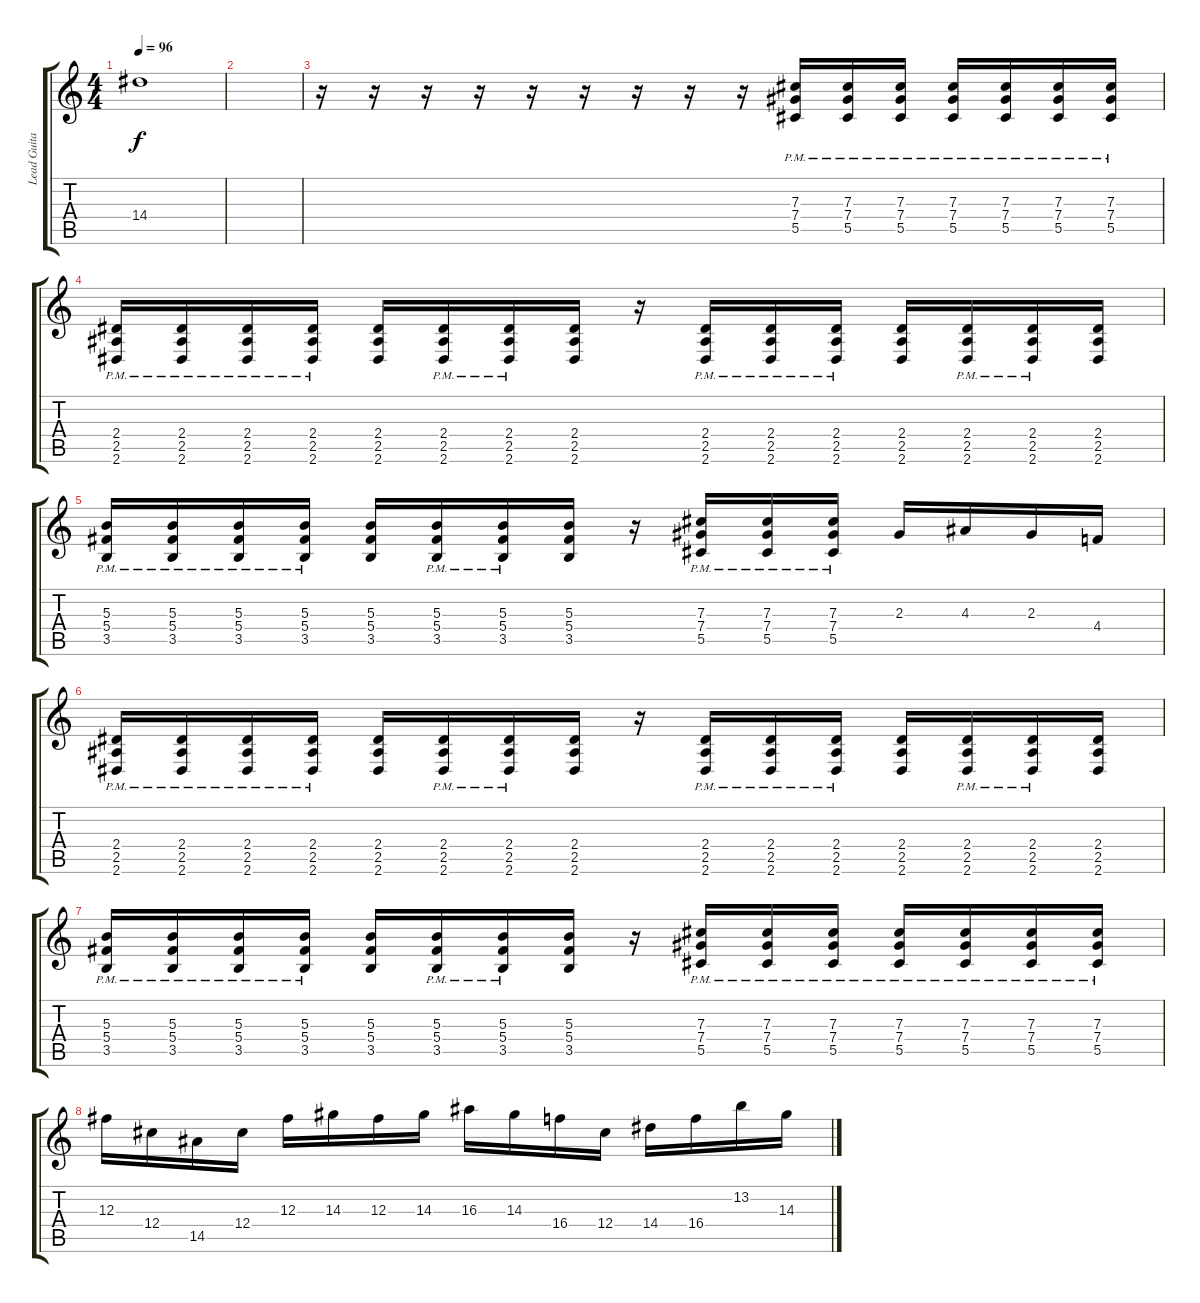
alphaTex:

\track ("Lead Guitar" "Lead Guita") {instrument distortionguitar}
\staff {score tabs}
\tuning (Eb4 Bb3 Gb3 Db3 Ab2 Db2) {hide}
\ts (4 4)
\tempo 96
\clef g2
\ks c
14.4{t}.1{dy f} |
|
r.16 r.16 r.16 r.16 r.16 r.16 r.16 r.16 r.16 (7.3{pm} 7.4{pm} 5.5{pm}).16 (7.3{pm} 7.4{pm} 5.5{pm}).16 (7.3{pm} 7.4{pm} 5.5{pm}).16 (7.3{pm} 7.4{pm} 5.5{pm}).16 (7.3{pm} 7.4{pm} 5.5{pm}).16 (7.3{pm} 7.4{pm} 5.5{pm}).16 (7.3{pm} 7.4{pm} 5.5{pm}).16 |
(2.4{pm} 2.5{pm} 2.6{pm}).16 (2.4{pm} 2.5{pm} 2.6{pm}).16 (2.4{pm} 2.5{pm} 2.6{pm}).16 (2.4{pm} 2.5{pm} 2.6{pm}).16 (2.4 2.5 2.6).16 (2.4{pm} 2.5{pm} 2.6{pm}).16 (2.4{pm} 2.5{pm} 2.6{pm}).16 (2.4 2.5 2.6).16 r.16 (2.4{pm} 2.5{pm} 2.6{pm}).16 (2.4{pm} 2.5{pm} 2.6{pm}).16 (2.4{pm} 2.5{pm} 2.6{pm}).16 (2.4 2.5 2.6).16 (2.4{pm} 2.5{pm} 2.6{pm}).16 (2.4{pm} 2.5{pm} 2.6{pm}).16 (2.4 2.5 2.6).16 |
(5.3{pm} 5.4{pm} 3.5{pm}).16 (5.3{pm} 5.4{pm} 3.5{pm}).16 (5.3{pm} 5.4{pm} 3.5{pm}).16 (5.3{pm} 5.4{pm} 3.5{pm}).16 (5.3 5.4 3.5).16 (5.3{pm} 5.4{pm} 3.5{pm}).16 (5.3{pm} 5.4{pm} 3.5{pm}).16 (5.3 5.4 3.5).16 r.16 (7.3{pm} 7.4{pm} 5.5{pm}).16 (7.3{pm} 7.4{pm} 5.5{pm}).16 (7.3{pm} 7.4{pm} 5.5{pm}).16 2.3.16 4.3.16 2.3.16 4.4.16 |
(2.4{pm} 2.5{pm} 2.6{pm}).16 (2.4{pm} 2.5{pm} 2.6{pm}).16 (2.4{pm} 2.5{pm} 2.6{pm}).16 (2.4{pm} 2.5{pm} 2.6{pm}).16 (2.4 2.5 2.6).16 (2.4{pm} 2.5{pm} 2.6{pm}).16 (2.4{pm} 2.5{pm} 2.6{pm}).16 (2.4 2.5 2.6).16 r.16 (2.4{pm} 2.5{pm} 2.6{pm}).16 (2.4{pm} 2.5{pm} 2.6{pm}).16 (2.4{pm} 2.5{pm} 2.6{pm}).16 (2.4 2.5 2.6).16 (2.4{pm} 2.5{pm} 2.6{pm}).16 (2.4{pm} 2.5{pm} 2.6{pm}).16 (2.4 2.5 2.6).16 |
(5.3{pm} 5.4{pm} 3.5{pm}).16 (5.3{pm} 5.4{pm} 3.5{pm}).16 (5.3{pm} 5.4{pm} 3.5{pm}).16 (5.3{pm} 5.4{pm} 3.5{pm}).16 (5.3 5.4 3.5).16 (5.3{pm} 5.4{pm} 3.5{pm}).16 (5.3{pm} 5.4{pm} 3.5{pm}).16 (5.3 5.4 3.5).16 r.16 (7.3{pm} 7.4{pm} 5.5{pm}).16 (7.3{pm} 7.4{pm} 5.5{pm}).16 (7.3{pm} 7.4{pm} 5.5{pm}).16 (7.3{pm} 7.4{pm} 5.5{pm}).16 (7.3{pm} 7.4{pm} 5.5{pm}).16 (7.3{pm} 7.4{pm} 5.5{pm}).16 (7.3{pm} 7.4{pm} 5.5{pm}).16 |
12.3.16 12.4.16 14.5.16 12.4.16 12.3.16 14.3.16 12.3.16 14.3.16 16.3.16 14.3.16 16.4.16 12.4.16 14.4.16 16.4.16 13.2.16 14.3.16
